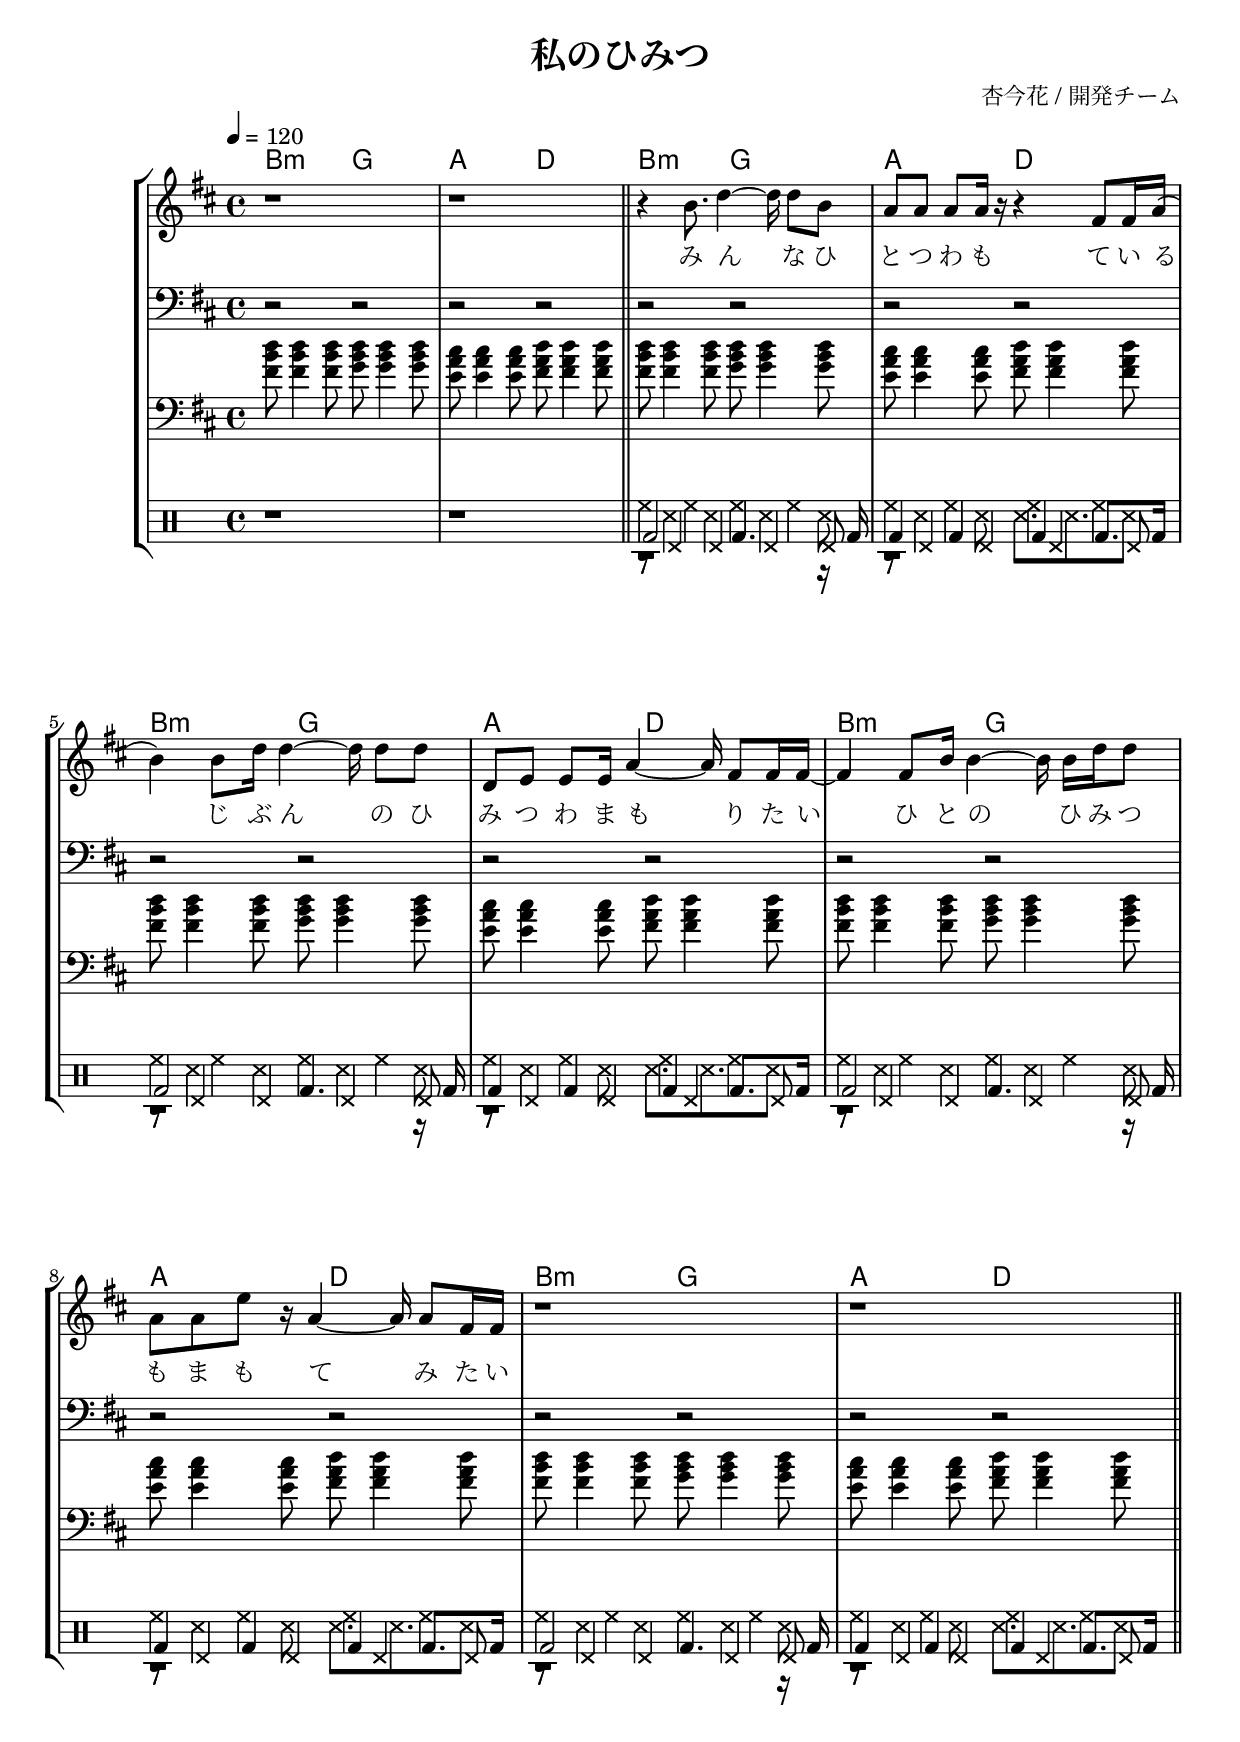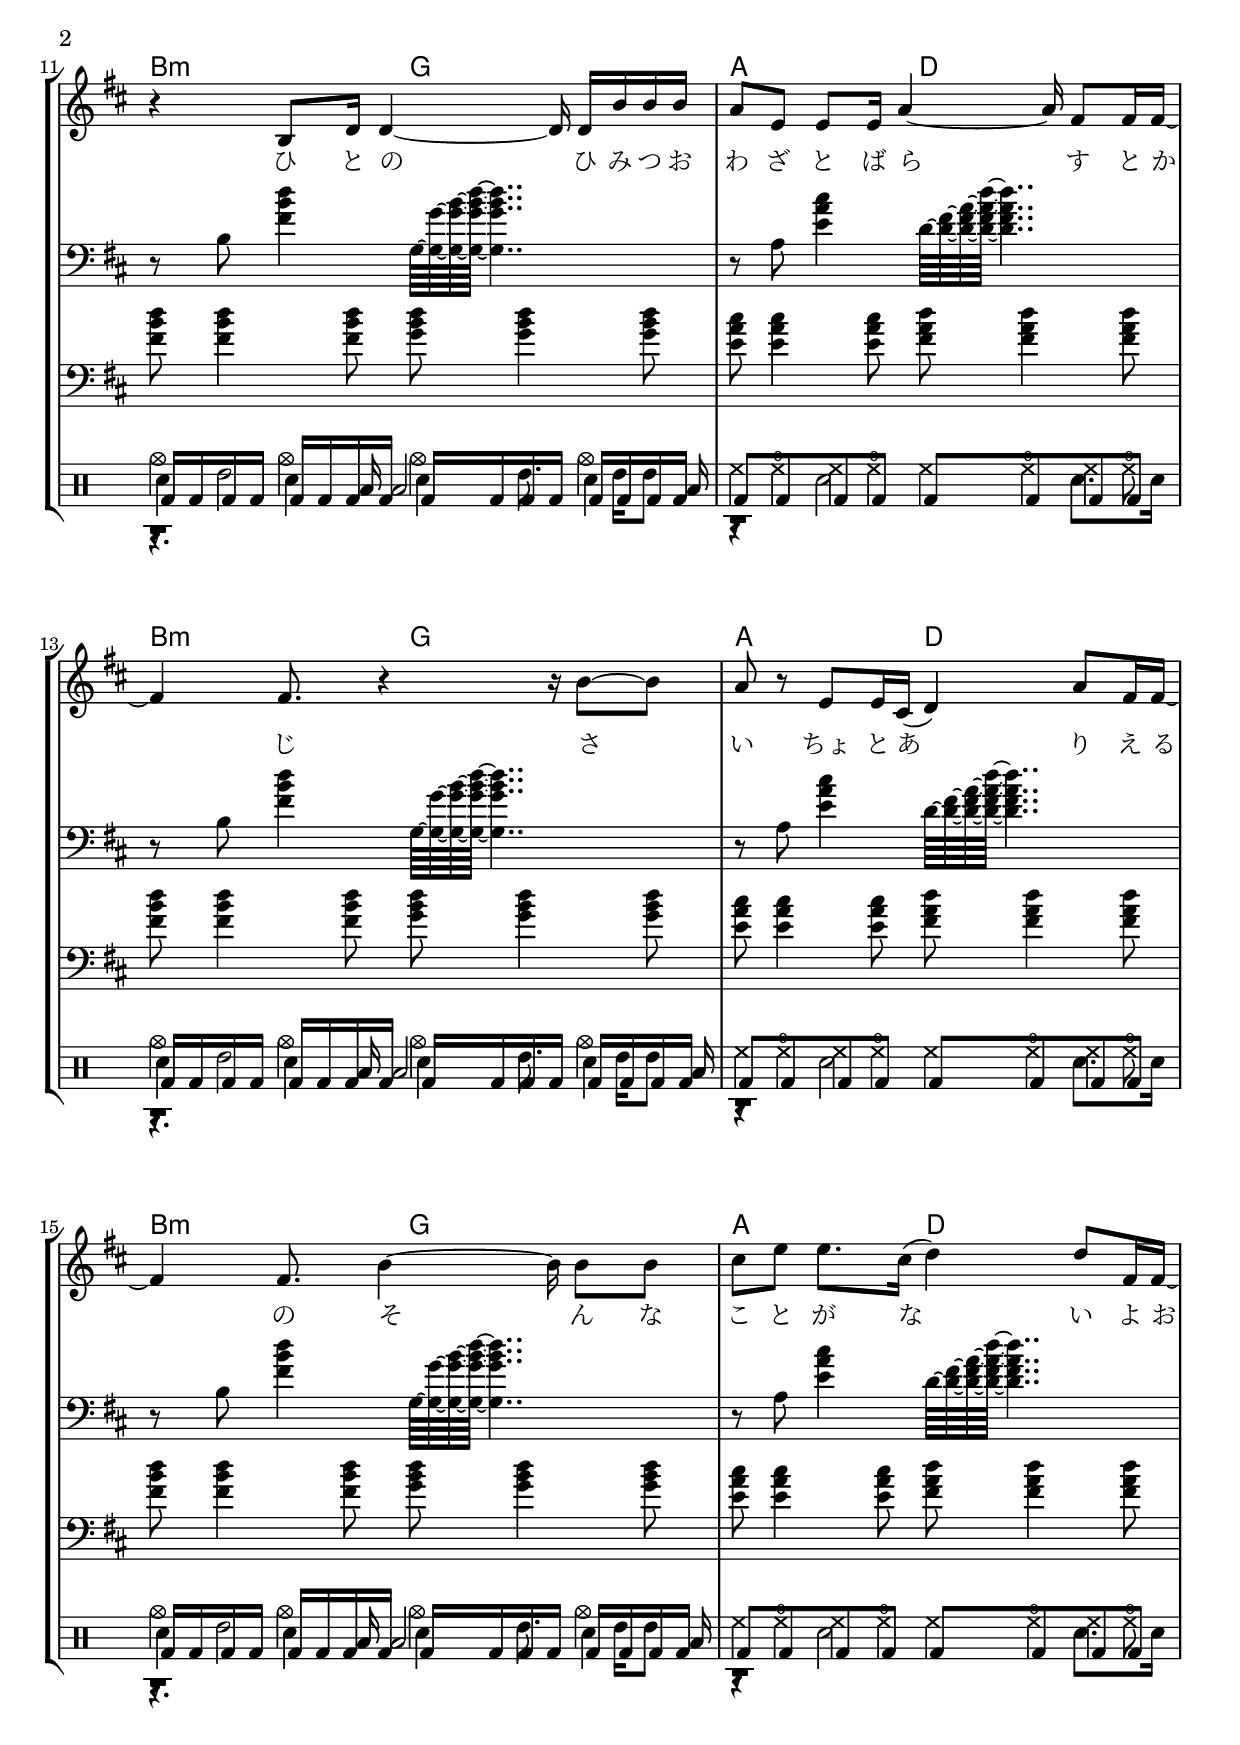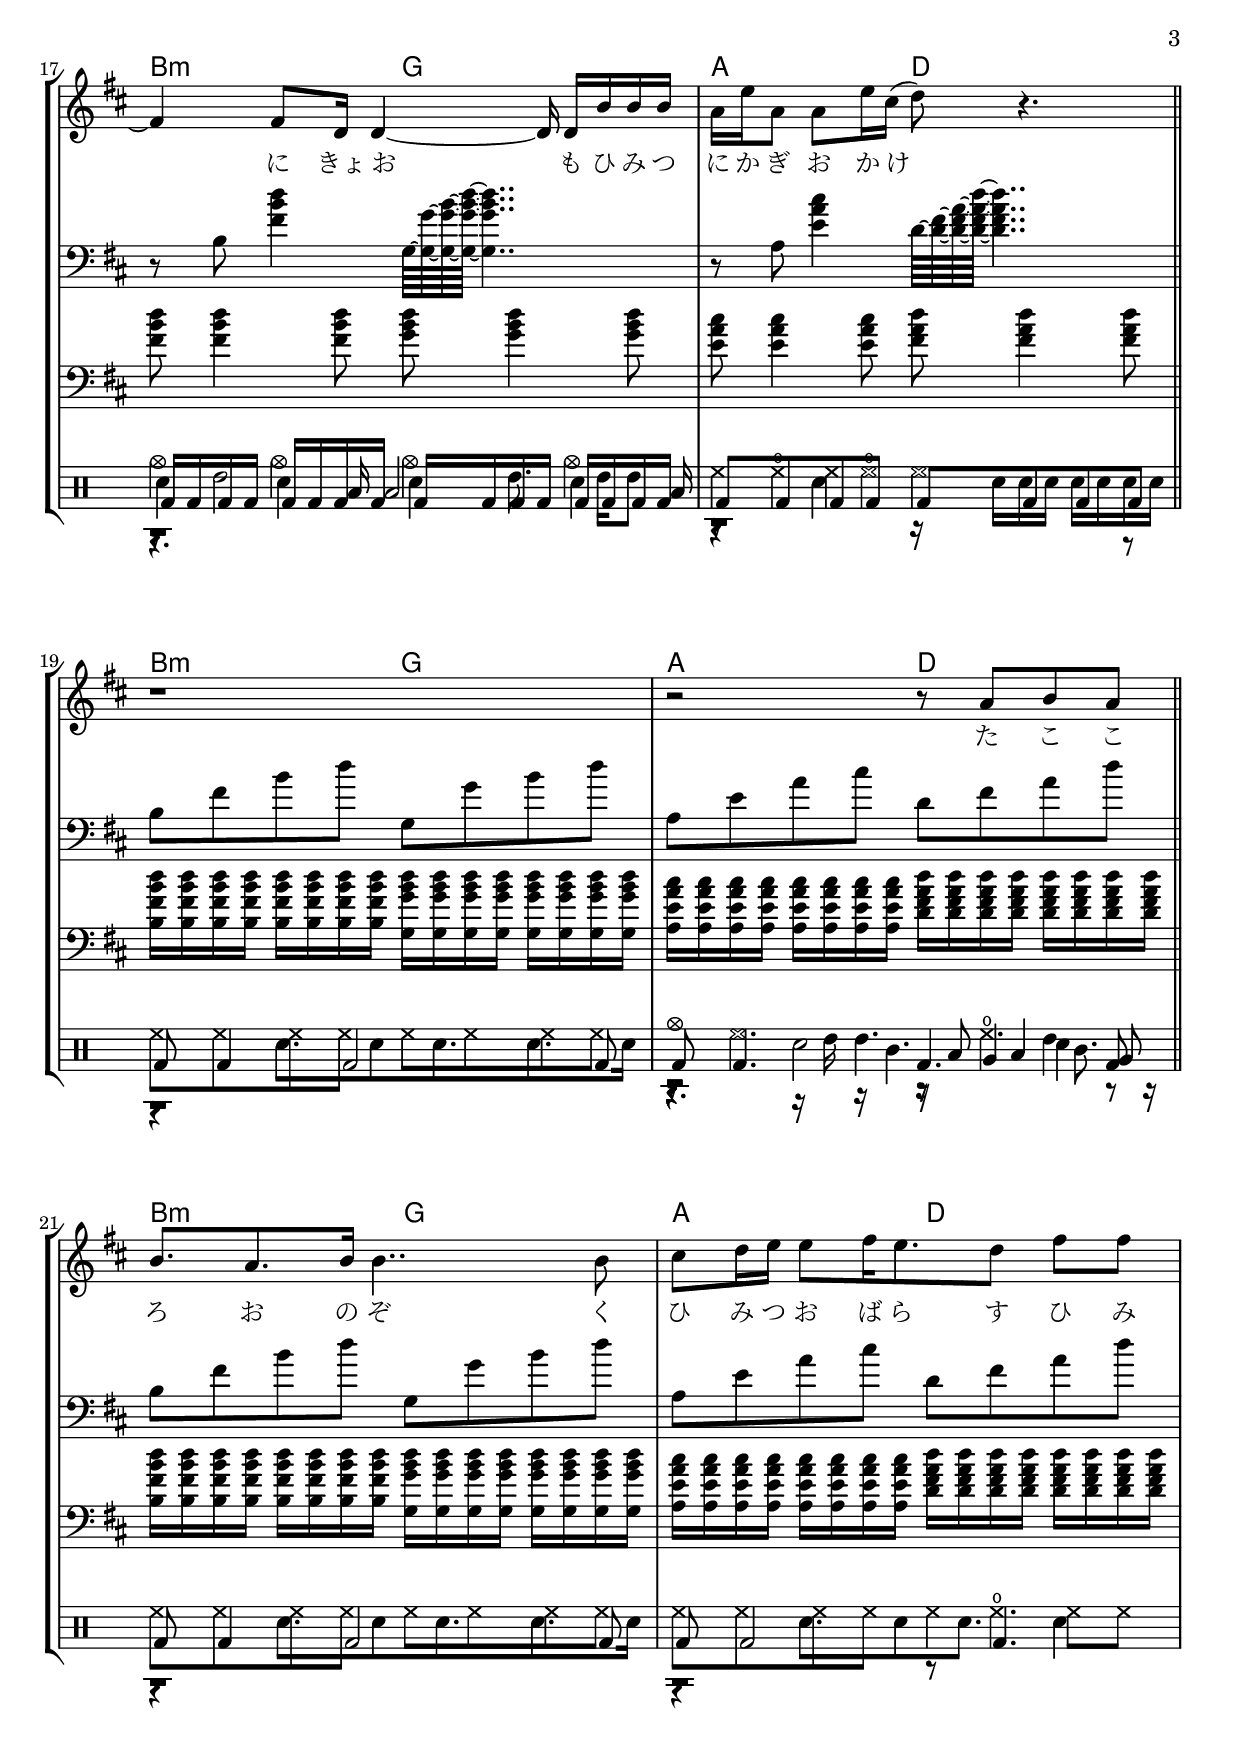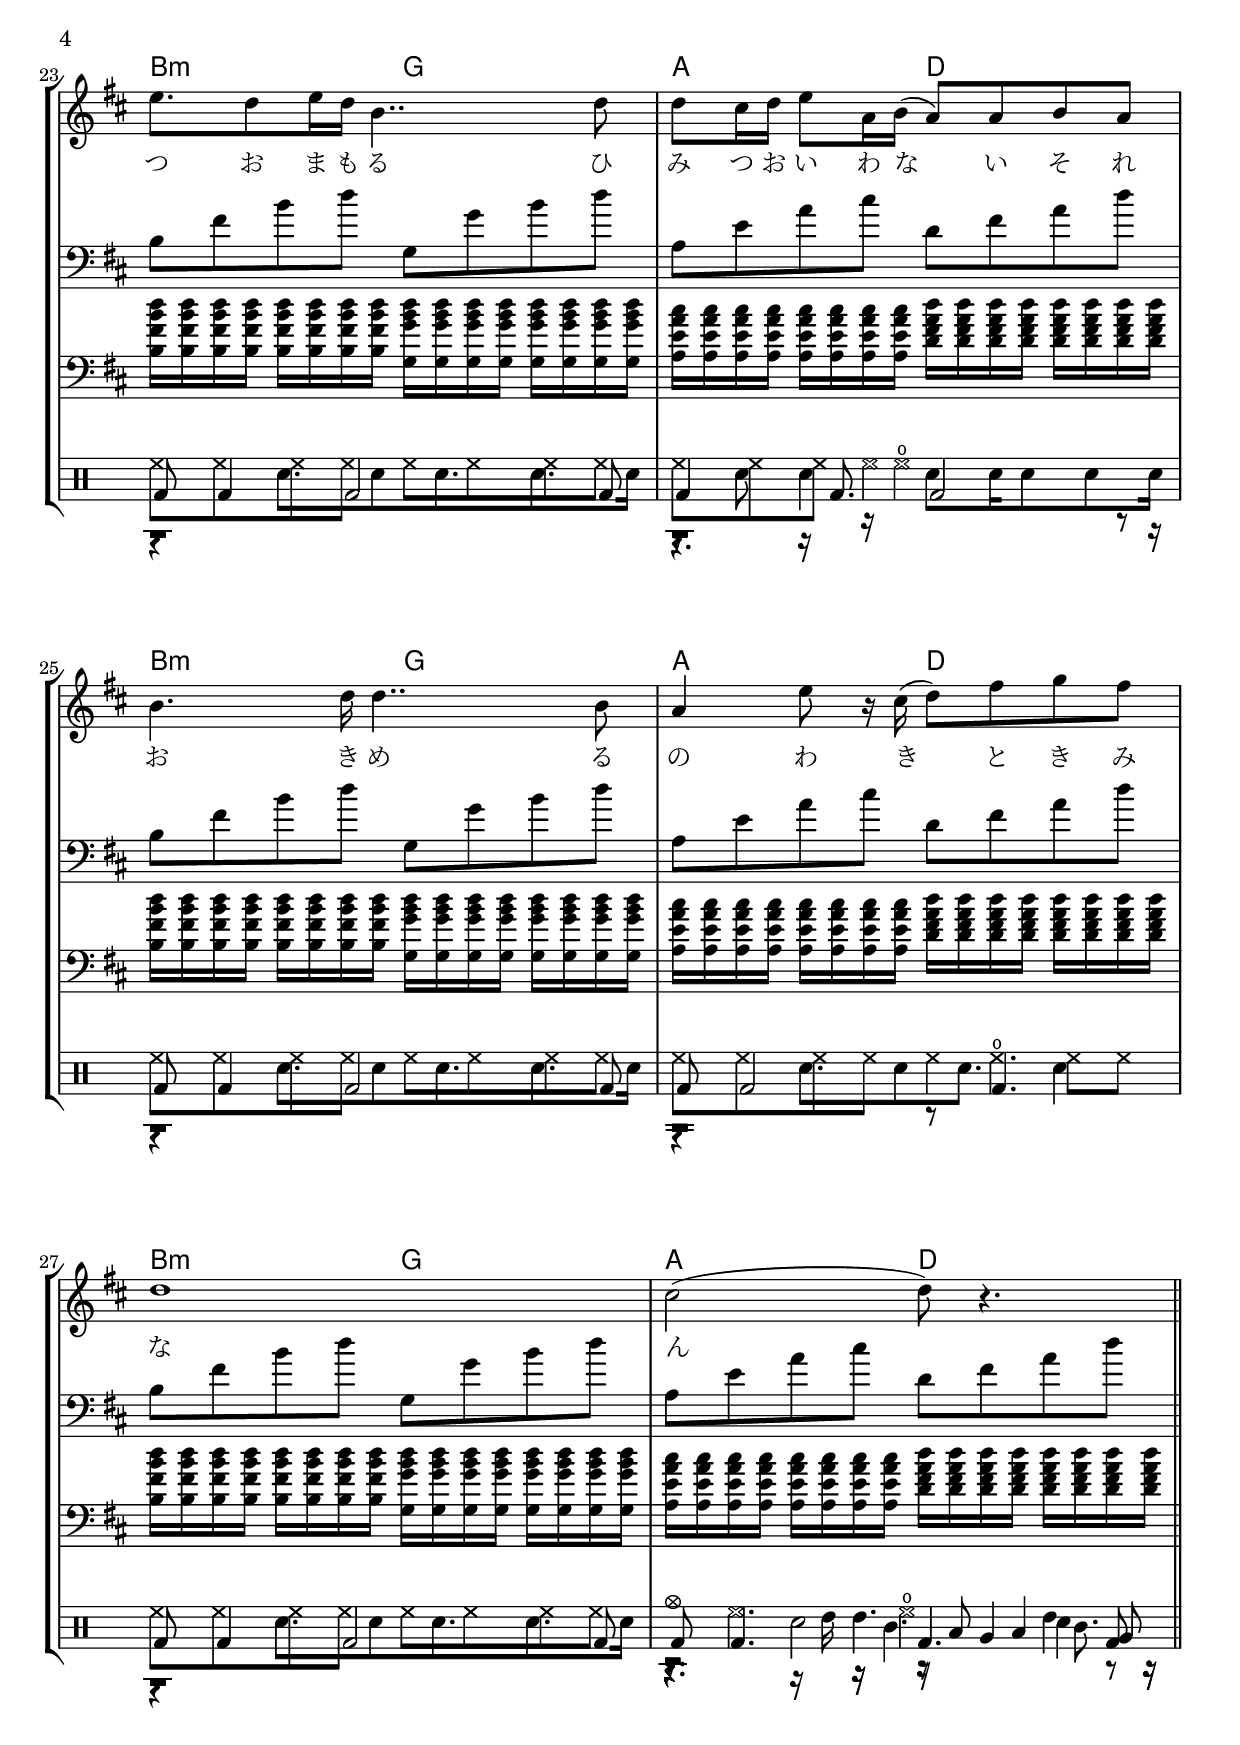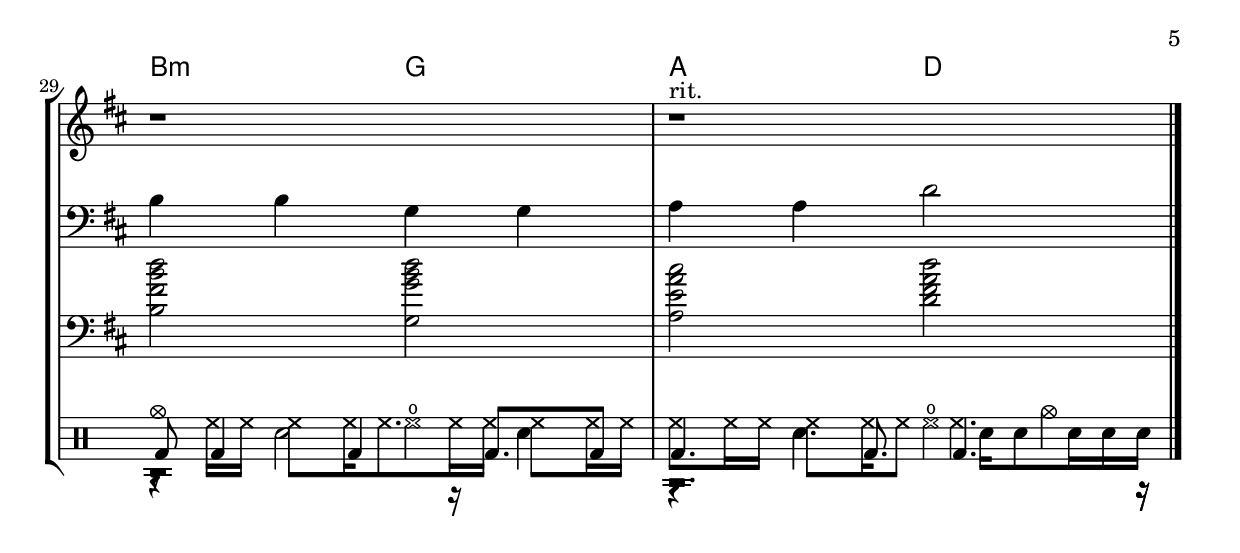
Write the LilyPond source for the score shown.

\version "2.12.1"

\header {
	title = \markup {私のひみつ}
	composer = \markup \center-column {"杏今花 / 開発チーム"}
}

harmony = \chordmode {
	b2:m g a d 

	b:m g a d b:m g a d b:m g a d b:m g a d 

	b:m g a d b:m g a d b:m g a d b:m g a d 

	b:m g a d 

	b:m g a d b:m g a d b:m g a d b:m g a d 

	b:m g a d 
}

melody = {
	\key d \major
	\tempo 4 = 120
	r1 | r1   
	\set Staff.midiInstrument = #"fss0.34"
	r4 b'8.  d''4~d''16  d''8  b'8 
	a'8  a'8  a'8  a'16  r16  r4  fis'8  fis'16  a'16 
	(b'4)  b'8  d''16  d''4~d''16  d''8  d''8 
	d'8  e'8  e'8  e'16  a'4~a'16  fis'8  fis'16  fis'16~ 
	fis'4  fis'8  b'16  b'4~b'16  b'16  d''16  d''8 
	a'8  a'8  e''8  r16  a'4~a'16  a'8  fis'16  fis'16
	r1 r1 	\set Staff.midiInstrument = #"fss0.34"
	r4 b8  d'16  d'4~d'16  d'16  b'16  b'16  b'16 
	a'8  e'8  e'8  e'16  a'4~a'16  fis'8  fis'16  fis'16~ 
	fis'4  fis'8.  r4~r16  b'8  b'8 
	a'8  r8  e'8  e'16  cis'16  (d'4)  a'8  fis'16  fis'16~ 
	fis'4  fis'8.  b'4~b'16  b'8  b'8 
	cis''8  e''8  e''8.  cis''16  (d''4)  d''8  fis'16  fis'16~ 
	fis'4  fis'8  d'16  d'4~d'16  d'16  b'16  b'16  b'16 
	a'16  e''16  a'8  a'8  e''16  cis''16  (d''8)  	r4. 	r1 | r2 r8 
	\set Staff.midiInstrument = #"fss0.37"
	a'8  b'8  a'8 
	b'8.  a'8.  b'16  b'4..  b'8 
	cis''8  d''16  e''16  e''8  fis''16  e''8.  d''8  fis''8  fis''8 
	e''8.  d''8  e''16  d''16  b'4..  d''8 
	d''8  cis''16  d''16  e''8  a'16  b'16  (a'8)  a'8  b'8  a'8 
	b'4.  d''16  d''4..  b'8 
	a'4  e''8  r16  cis''16  (d''8)  fis''8  g''8  fis''8 
	d''1 
	cis''2  (d''8)  	r4. 	r1 | r1^"rit." \bar "|."
}

words = \lyricmode {
	
	み  ん  な  ひ  と  つ  わ  も  て  い  る  じ  ぶ  ん  の  ひ  み  つ  わ  ま  も  り  た  い  ひ  と  の  ひ  み  つ  も  ま  も  て  み  た  い  
	ひ  と  の  ひ  み  つ  お  わ  ざ  と  ば  ら  す  と  か  じ  さ  い  ちょ  と  あ  り  え  る  の  そ  ん  な  こ  と  が  な  い  よ  お  に  きょ  お  も  ひ  み  つ  に  か  ぎ  お  か  け  た  
	
	こ  こ  ろ  お  の  ぞ  く  ひ  み  つ  お  ば  ら  す  ひ  み  つ  お  ま  も  る  ひ  み  つ  お  い  わ  な  い  そ  れ  お  き  め  る  の  わ  き  と  き  み  な  ん  だ  
	
}

tempochange = {
	\tempo 4 = 120
	r1 | r1 \bar "||"
	\tempo 4 = 120
	r1 | r1 | r1 | r1 | r1 | r1 | r1 | r1 \bar "||"
	\tempo 4 = 120
	r1 | r1 | r1 | r1 | r1 | r1 | r1 | r1 \bar "||"
	\tempo 4 = 120
	r1 | r1 \bar "||"
	\tempo 4 = 120
	r1 | r1 | r1 | r1 | r1 | r1 | r1 | r1 \bar "||"
	\tempo 4 = 120
	r1 | \tempo 4 = 90 r2 \tempo 4 = 80 r2 \bar "|."
}

mainacc = {
	\clef bass
	\set Staff.midiInstrument = #"Acoustic grand"
	\key d \major
	\tempo 4 = 120
	r2
	r2
	r2
	r2
	\bar "||"

	\set Staff.midiInstrument = #"Acoustic grand"
	r2
	r2
	r2
	r2
	r2
	r2
	r2
	r2
	r2
	r2
	r2
	r2
	r2
	r2
	r2
	r2
	\bar "||"

	\set Staff.midiInstrument = #"Koto"
	r8 b8 <fis' b' d''>4
	g64~ <g~ g'~> <g~ g'~ b'~> <g g' b' d''>~ <g g' b' d''>4..
	r8 a8 <e' a' cis''>4
	d'64~ <d'~ fis'~> <d'~ fis'~ a'~> <d' fis' a' d''>~ <d' fis' a' d''>4..
	r8 b8 <fis' b' d''>4
	g64~ <g~ g'~> <g~ g'~ b'~> <g g' b' d''>~ <g g' b' d''>4..
	r8 a8 <e' a' cis''>4
	d'64~ <d'~ fis'~> <d'~ fis'~ a'~> <d' fis' a' d''>~ <d' fis' a' d''>4..
	r8 b8 <fis' b' d''>4
	g64~ <g~ g'~> <g~ g'~ b'~> <g g' b' d''>~ <g g' b' d''>4..
	r8 a8 <e' a' cis''>4
	d'64~ <d'~ fis'~> <d'~ fis'~ a'~> <d' fis' a' d''>~ <d' fis' a' d''>4..
	r8 b8 <fis' b' d''>4
	g64~ <g~ g'~> <g~ g'~ b'~> <g g' b' d''>~ <g g' b' d''>4..
	r8 a8 <e' a' cis''>4
	d'64~ <d'~ fis'~> <d'~ fis'~ a'~> <d' fis' a' d''>~ <d' fis' a' d''>4..
	\bar "||"

	\set Staff.midiInstrument = #"Koto"
	b8 fis'8 b'8 d''8
	g8 g'8 b'8 d''8
	a8 e'8 a'8 cis''8
	d'8 fis'8 a'8 d''8
	\bar "||"

	\set Staff.midiInstrument = #"Koto"
	b8 fis'8 b'8 d''8
	g8 g'8 b'8 d''8
	a8 e'8 a'8 cis''8
	d'8 fis'8 a'8 d''8
	b8 fis'8 b'8 d''8
	g8 g'8 b'8 d''8
	a8 e'8 a'8 cis''8
	d'8 fis'8 a'8 d''8
	b8 fis'8 b'8 d''8
	g8 g'8 b'8 d''8
	a8 e'8 a'8 cis''8
	d'8 fis'8 a'8 d''8
	b8 fis'8 b'8 d''8
	g8 g'8 b'8 d''8
	a8 e'8 a'8 cis''8
	d'8 fis'8 a'8 d''8
	\bar "||"

	\set Staff.midiInstrument = #"Koto"
	b4 b4
	g4 g4
	a4 a4
	d'2
	\bar "|."
}

subacc = {
	\clef bass
	\set Staff.midiInstrument = #"Electric Grand"
	\key d \major
	\tempo 4 = 120
	<fis' b' d''>8 <fis' b' d''>4 <fis' b' d''>8
	<g' b' d''>8 <g' b' d''>4 <g' b' d''>8
	<e' a' cis''>8 <e' a' cis''>4 <e' a' cis''>8
	<fis' a' d''>8 <fis' a' d''>4 <fis' a' d''>8
	\bar "||"

	\set Staff.midiInstrument = #"Electric Grand"
	<fis' b' d''>8 <fis' b' d''>4 <fis' b' d''>8
	<g' b' d''>8 <g' b' d''>4 <g' b' d''>8
	<e' a' cis''>8 <e' a' cis''>4 <e' a' cis''>8
	<fis' a' d''>8 <fis' a' d''>4 <fis' a' d''>8
	<fis' b' d''>8 <fis' b' d''>4 <fis' b' d''>8
	<g' b' d''>8 <g' b' d''>4 <g' b' d''>8
	<e' a' cis''>8 <e' a' cis''>4 <e' a' cis''>8
	<fis' a' d''>8 <fis' a' d''>4 <fis' a' d''>8
	<fis' b' d''>8 <fis' b' d''>4 <fis' b' d''>8
	<g' b' d''>8 <g' b' d''>4 <g' b' d''>8
	<e' a' cis''>8 <e' a' cis''>4 <e' a' cis''>8
	<fis' a' d''>8 <fis' a' d''>4 <fis' a' d''>8
	<fis' b' d''>8 <fis' b' d''>4 <fis' b' d''>8
	<g' b' d''>8 <g' b' d''>4 <g' b' d''>8
	<e' a' cis''>8 <e' a' cis''>4 <e' a' cis''>8
	<fis' a' d''>8 <fis' a' d''>4 <fis' a' d''>8
	\bar "||"

	\set Staff.midiInstrument = #"Electric Grand"
	<fis' b' d''>8 <fis' b' d''>4 <fis' b' d''>8
	<g' b' d''>8 <g' b' d''>4 <g' b' d''>8
	<e' a' cis''>8 <e' a' cis''>4 <e' a' cis''>8
	<fis' a' d''>8 <fis' a' d''>4 <fis' a' d''>8
	<fis' b' d''>8 <fis' b' d''>4 <fis' b' d''>8
	<g' b' d''>8 <g' b' d''>4 <g' b' d''>8
	<e' a' cis''>8 <e' a' cis''>4 <e' a' cis''>8
	<fis' a' d''>8 <fis' a' d''>4 <fis' a' d''>8
	<fis' b' d''>8 <fis' b' d''>4 <fis' b' d''>8
	<g' b' d''>8 <g' b' d''>4 <g' b' d''>8
	<e' a' cis''>8 <e' a' cis''>4 <e' a' cis''>8
	<fis' a' d''>8 <fis' a' d''>4 <fis' a' d''>8
	<fis' b' d''>8 <fis' b' d''>4 <fis' b' d''>8
	<g' b' d''>8 <g' b' d''>4 <g' b' d''>8
	<e' a' cis''>8 <e' a' cis''>4 <e' a' cis''>8
	<fis' a' d''>8 <fis' a' d''>4 <fis' a' d''>8
	\bar "||"

	\set Staff.midiInstrument = #"Electric Grand"
	 <b fis' b' d''>16 <b fis' b' d''>16 <b fis' b' d''>16 <b fis' b' d''>16 <b fis' b' d''>16 <b fis' b' d''>16 <b fis' b' d''>16 <b fis' b' d''>16
	 <g g' b' d''>16 <g g' b' d''>16 <g g' b' d''>16 <g g' b' d''>16 <g g' b' d''>16 <g g' b' d''>16 <g g' b' d''>16 <g g' b' d''>16
	 <a e' a' cis''>16 <a e' a' cis''>16 <a e' a' cis''>16 <a e' a' cis''>16 <a e' a' cis''>16 <a e' a' cis''>16 <a e' a' cis''>16 <a e' a' cis''>16
	 <d' fis' a' d''>16 <d' fis' a' d''>16 <d' fis' a' d''>16 <d' fis' a' d''>16 <d' fis' a' d''>16 <d' fis' a' d''>16 <d' fis' a' d''>16 <d' fis' a' d''>16
	\bar "||"

	\set Staff.midiInstrument = #"Electric Grand"
	<b fis' b' d''>16 <b fis' b' d''>16 <b fis' b' d''>16 <b fis' b' d''>16 <b fis' b' d''>16 <b fis' b' d''>16 <b fis' b' d''>16 <b fis' b' d''>16
	 <g g' b' d''>16 <g g' b' d''>16 <g g' b' d''>16 <g g' b' d''>16 <g g' b' d''>16 <g g' b' d''>16 <g g' b' d''>16 <g g' b' d''>16
	 <a e' a' cis''>16 <a e' a' cis''>16 <a e' a' cis''>16 <a e' a' cis''>16 <a e' a' cis''>16 <a e' a' cis''>16 <a e' a' cis''>16 <a e' a' cis''>16
	 <d' fis' a' d''>16 <d' fis' a' d''>16 <d' fis' a' d''>16 <d' fis' a' d''>16 <d' fis' a' d''>16 <d' fis' a' d''>16 <d' fis' a' d''>16 <d' fis' a' d''>16
	 <b fis' b' d''>16 <b fis' b' d''>16 <b fis' b' d''>16 <b fis' b' d''>16 <b fis' b' d''>16 <b fis' b' d''>16 <b fis' b' d''>16 <b fis' b' d''>16
	 <g g' b' d''>16 <g g' b' d''>16 <g g' b' d''>16 <g g' b' d''>16 <g g' b' d''>16 <g g' b' d''>16 <g g' b' d''>16 <g g' b' d''>16
	 <a e' a' cis''>16 <a e' a' cis''>16 <a e' a' cis''>16 <a e' a' cis''>16 <a e' a' cis''>16 <a e' a' cis''>16 <a e' a' cis''>16 <a e' a' cis''>16
	 <d' fis' a' d''>16 <d' fis' a' d''>16 <d' fis' a' d''>16 <d' fis' a' d''>16 <d' fis' a' d''>16 <d' fis' a' d''>16 <d' fis' a' d''>16 <d' fis' a' d''>16
	 <b fis' b' d''>16 <b fis' b' d''>16 <b fis' b' d''>16 <b fis' b' d''>16 <b fis' b' d''>16 <b fis' b' d''>16 <b fis' b' d''>16 <b fis' b' d''>16
	 <g g' b' d''>16 <g g' b' d''>16 <g g' b' d''>16 <g g' b' d''>16 <g g' b' d''>16 <g g' b' d''>16 <g g' b' d''>16 <g g' b' d''>16
	 <a e' a' cis''>16 <a e' a' cis''>16 <a e' a' cis''>16 <a e' a' cis''>16 <a e' a' cis''>16 <a e' a' cis''>16 <a e' a' cis''>16 <a e' a' cis''>16
	 <d' fis' a' d''>16 <d' fis' a' d''>16 <d' fis' a' d''>16 <d' fis' a' d''>16 <d' fis' a' d''>16 <d' fis' a' d''>16 <d' fis' a' d''>16 <d' fis' a' d''>16
	 <b fis' b' d''>16 <b fis' b' d''>16 <b fis' b' d''>16 <b fis' b' d''>16 <b fis' b' d''>16 <b fis' b' d''>16 <b fis' b' d''>16 <b fis' b' d''>16
	 <g g' b' d''>16 <g g' b' d''>16 <g g' b' d''>16 <g g' b' d''>16 <g g' b' d''>16 <g g' b' d''>16 <g g' b' d''>16 <g g' b' d''>16
	 <a e' a' cis''>16 <a e' a' cis''>16 <a e' a' cis''>16 <a e' a' cis''>16 <a e' a' cis''>16 <a e' a' cis''>16 <a e' a' cis''>16 <a e' a' cis''>16
	 <d' fis' a' d''>16 <d' fis' a' d''>16 <d' fis' a' d''>16 <d' fis' a' d''>16 <d' fis' a' d''>16 <d' fis' a' d''>16 <d' fis' a' d''>16 <d' fis' a' d''>16
	\bar "||"

	\set Staff.midiInstrument = #"Electric Grand"
	<b fis' b' d''>2
	<g g' b' d''>2
	<a e' a' cis''>2
	<d' fis' a' d''>2
	\bar "|."
}

percA = {
	\drummode {
	r1 |r1 \bar "||"
	hh4 hh4 hh4 hh4  |hh4 hh4 hh4 hh4  |hh4 hh4 hh4 hh4  |hh4 hh4 hh4 hh4  |hh4 hh4 hh4 hh4  |hh4 hh4 hh4 hh4  |hh4 hh4 hh4 hh4  |hh4 hh4 hh4 hh4  \bar "||"
	r1  |hh4 hh4 hh4 hh4  |r1  |hh4 hh4 hh4 hh4  |r1  |hh4 hh4 hh4 hh4  |r1  |hh4 hh4 hh2  \bar "||"
	hh8 hh8 hh8 hh8 hh8 hh8 hh8 hh8  |r8 hh2. r8  \bar "||"
	hh8 hh8 hh8 hh8 hh8 hh8 hh8 hh8  |hh8 hh8 hh8 hh8 hh4 hh8 hh8  |hh8 hh8 hh8 hh8 hh8 hh8 hh8 hh8  |hh8 hh8 hh8 hh2 r8  |hh8 hh8 hh8 hh8 hh8 hh8 hh8 hh8  |hh8 hh8 hh8 hh8 hh4 hh8 hh8  |hh8 hh8 hh8 hh8 hh8 hh8 hh8 hh8  |r8 hh2. r8  \bar "||"
	r2 hho2  |r2 hho2  \bar "|."
	}
}

percB = {
	\drummode {
	r1 |r1 \bar "||"
	r8 ss4 ss4 ss4 ss8  |r8 ss4 ss8 ss8. ss8. ss8  |r8 ss4 ss4 ss4 ss8  |r8 ss4 ss8 ss8. ss8. ss8  |r8 ss4 ss4 ss4 ss8  |r8 ss4 ss8 ss8. ss8. ss8  |r8 ss4 ss4 ss4 ss8  |r8 ss4 ss8 ss8. ss8. ss8  \bar "||"
	sn4 sn4 sn4 sn4  |r4 sn2 sn8. sn16  |sn4 sn4 sn4 sn4  |r4 sn2 sn8. sn16  |sn4 sn4 sn4 sn4  |r4 sn2 sn8. sn16  |sn4 sn4 sn4 sn4  |r4 sn4 r16 sn16 sn16 sn16 sn16 sn16 sn16 sn16  \bar "||"
	r4 sn8. sn8 sn8. sn8. sn16  |r4 sn2 sn4  \bar "||"
	r4 sn8. sn8 sn8. sn8. sn16  |r4 sn8. sn8 sn8. sn4  |r4 sn8. sn8 sn8. sn8. sn16  |r8 sn8 sn4 sn8 sn16 sn8 sn8 sn16  |r4 sn8. sn8 sn8. sn8. sn16  |r4 sn8. sn8 sn8. sn4  |r4 sn8. sn8 sn8. sn8. sn16  |r4 sn2 sn4  \bar "||"
	r8 hh16 hh16 hh8 hh16 hh8. hh16 hh16 hh8 hh16 hh16  |hh8 hh16 hh16 hh8 hh16 hh8 hh4. r16  \bar "|."
	}
}

percC = {
	\drummode {
	r1 |r1 \bar "||"
	r8 hhp4 hhp4 hhp4 hhp8  |r8 hhp4 hhp4 hhp4 hhp8  |r8 hhp4 hhp4 hhp4 hhp8  |r8 hhp4 hhp4 hhp4 hhp8  |r8 hhp4 hhp4 hhp4 hhp8  |r8 hhp4 hhp4 hhp4 hhp8  |r8 hhp4 hhp4 hhp4 hhp8  |r8 hhp4 hhp4 hhp4 hhp8  \bar "||"
	bd16 bd16 bd16 bd16 bd16 bd16 bd16 bd16 bd16 bd16 bd16 bd16 bd16 bd16 bd16 bd16  |bd8 bd8 bd8 bd8 bd8 bd8 bd8 bd8  |bd16 bd16 bd16 bd16 bd16 bd16 bd16 bd16 bd16 bd16 bd16 bd16 bd16 bd16 bd16 bd16  |bd8 bd8 bd8 bd8 bd8 bd8 bd8 bd8  |bd16 bd16 bd16 bd16 bd16 bd16 bd16 bd16 bd16 bd16 bd16 bd16 bd16 bd16 bd16 bd16  |bd8 bd8 bd8 bd8 bd8 bd8 bd8 bd8  |bd16 bd16 bd16 bd16 bd16 bd16 bd16 bd16 bd16 bd16 bd16 bd16 bd16 bd16 bd16 bd16  |bd8 bd8 bd8 bd8 bd8 bd8 bd8 bd8  \bar "||"
	bd8 bd4 bd2 bd8  |bd8 bd4. bd4. bd8  \bar "||"
	bd8 bd4 bd2 bd8  |bd8 bd2 bd4.  |bd8 bd4 bd2 bd8  |bd4 r16 bd8. bd2  |bd8 bd4 bd2 bd8  |bd8 bd2 bd4.  |bd8 bd4 bd2 bd8  |bd8 bd4. bd4. bd8  \bar "||"
	r4 sn2 sn4  |r4 sn4. sn16 sn8 sn16 sn16 sn16  \bar "|."
	}
}

percD = {
	\drummode {
	r1 |r1 \bar "||"
	bd2 bd4. r16 bd16  |bd4 bd4 bd4 bd8. bd16  |bd2 bd4. r16 bd16  |bd4 bd4 bd4 bd8. bd16  |bd2 bd4. r16 bd16  |bd4 bd4 bd4 bd8. bd16  |bd2 bd4. r16 bd16  |bd4 bd4 bd4 bd8. bd16  \bar "||"
	r1  |r8 hho4 hho4 hho4 hho8  |r1  |r8 hho4 hho4 hho4 hho8  |r1  |r8 hho4 hho4 hho4 hho8  |r1  |r8 hho4 hho2 r8  \bar "||"
	r1  |r2 r8 hho4.  \bar "||"
	r1  |r2 r8 hho4.  |r1  |r4. r16 hho2 r16  |r1  |r2 r8 hho4.  |r1  |r4. r16 hho2 r16  \bar "||"
	bd8 bd4 bd4 r16 bd8. bd8  |bd4. bd8. bd4. r16  \bar "|."
	}
}

percE = {
	\drummode {
	r1 |r1 \bar "||"
	r1 | r1 | r1 | r1 | r1 | r1 | r1 | r1 \bar "||"
	cymc4 cymc4 cymc4 cymc4  |r1 |cymc4 cymc4 cymc4 cymc4  |r1 |cymc4 cymc4 cymc4 cymc4  |r1 |cymc4 cymc4 cymc4 cymc4  |r1 \bar "||"
	r1 |cymc1  \bar "||"
	r1 |r1 |r1 |r1 |r1 |r1 |r1 |cymc1  \bar "||"
	cymc1  |r2. cymc4  \bar "|."
	}
}

percF = {
	\drummode {
	r1 | r1 \bar "||"
	r1 | r1 | r1 | r1 | r1 | r1 | r1 | r1 \bar "||"
	r8 tommh2 tommh8. tommh16 tommh8  |r1 |r8 tommh2 tommh8. tommh16 tommh8  |r1 |r8 tommh2 tommh8. tommh16 tommh8  |r1 |r8 tommh2 tommh8. tommh16 tommh8  |r1 \bar "||"
	r1 |r4 r16 tommh16 tommh4. tommh4  \bar "||"
	r1 |r1 |r1 |r1 |r1 |r1 |r1 |r4 r16 tommh16 tommh4. tommh4  \bar "||"
	r1 | r1 \bar "|."
	}
}

percG = {
	\drummode {
	r1 | r1 \bar "||"
	r1 | r1 | r1 | r1 | r1 | r1 | r1 | r1 \bar "||"
	r4. toml16 toml2 toml16  |r1 |r4. toml16 toml2 toml16  |r1 |r4. toml16 toml2 toml16  |r1 |r4. toml16 toml2 toml16  |r1 \bar "||"
	r1 |r4. r16 tomml4. tomml8.  \bar "||"
	r1 |r1 |r1 |r1 |r1 |r1 |r1 |r4. r16 tomml4. tomml8.  \bar "||"
	r1 | r1 \bar "|."
	}
}

percH = {
	\drummode {
	r1 | r1 \bar "||"
	r1 | r1 | r1 | r1 | r1 | r1 | r1 | r1 \bar "||"
	r1 | r1 | r1 | r1 | r1 | r1 | r1 | r1 \bar "||"
	r1 |r2 r16 toml8 toml4 r16  \bar "||"
	r1 |r1 |r1 |r1 |r1 |r1 |r1 |r2 r16 toml8 toml4 r16  \bar "||"
	r1 | r1 \bar "|."
	}
}

percI = {
	\drummode {
	r1 | r1 \bar "||"
	r1 | r1 | r1 | r1 | r1 | r1 | r1 | r1 \bar "||"
	r1 | r1 | r1 | r1 | r1 | r1 | r1 | r1 \bar "||"
	r1 |r2 r8 tomfh4 tomfh8  \bar "||"
	r1 |r1 |r1 |r1 |r1 |r1 |r1 |r2 r8 tomfh4 tomfh8  \bar "||"
	r1 | r1 \bar "|."
	}
}

\score {
	<<
		\new StaffGroup <<
			\new ChordNames {\harmony}
			\new Voice = "melody" {\melody}
			\new Lyrics \lyricsto "melody" \words
			\new Staff = "mainacc" {\mainacc}
			\new Staff = "subacc" {\subacc}
			\new DrumStaff <<
				\new DrumVoice {\percA}
				\new DrumVoice {\percB}
				\new DrumVoice {\percC}
				\new DrumVoice {\percD}
				\new DrumVoice {\percE}
				\new DrumVoice {\percF}
				\new DrumVoice {\percG}
				\new DrumVoice {\percH}
				\new DrumVoice {\percI}
			>>
		>>
	>>
	\layout { }
}
